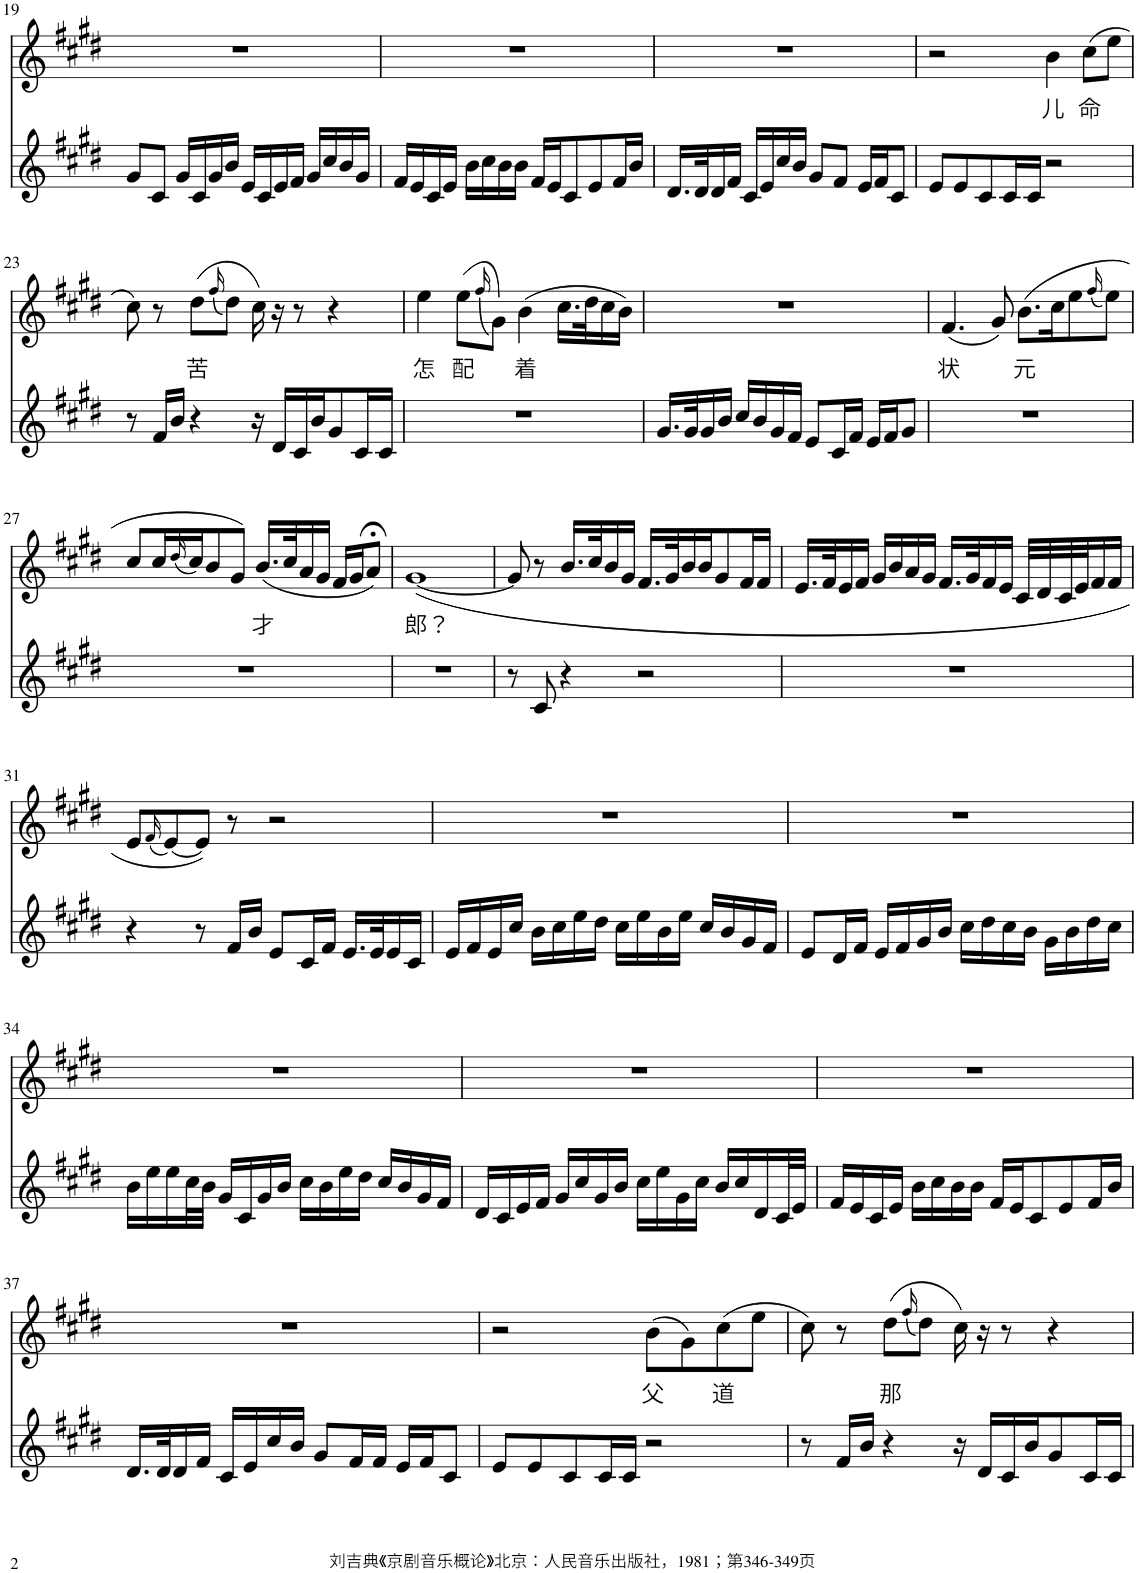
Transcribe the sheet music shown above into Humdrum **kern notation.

**kern	**kern	**text
*part2	*part1	*part1
*staff2	*staff1	*staff1
*I"Piano	*I"Piano	*
*I'Pno	*I'Pno	*
!!LO:PB:g=z
*clefG2	*clefG2	*
*k[f#c#g#d#]	*k[f#c#g#d#]	*
*M2/2	*M2/2	*
*met(c|)	*met(c|)	*
=19	=19	=19
8g#/L	1r	.
8c#/J	.	.
16g#/LL	.	.
16c#/	.	.
16g#/	.	.
16b/JJ	.	.
16e/LL	.	.
16c#/	.	.
16e/	.	.
16f#/JJ	.	.
16g#/LL	.	.
16cc#/	.	.
16b/	.	.
16g#/JJ	.	.
=20	=20	=20
16f#/LL	1r	.
16e/	.	.
16c#/	.	.
16e/JJ	.	.
16b\LL	.	.
16cc#\	.	.
16b\	.	.
16b\JJ	.	.
16f#/LL	.	.
16e/J	.	.
8c#/	.	.
8e/	.	.
16f#/L	.	.
16b/JJ	.	.
=21	=21	=21
16.d#/LL	1r	.
32d#/K	.	.
16d#/	.	.
16f#/JJ	.	.
16c#/LL	.	.
16e/	.	.
16cc#/	.	.
16b/JJ	.	.
8g#/L	.	.
8f#/J	.	.
16e/LL	.	.
16f#/J	.	.
8c#/J	.	.
=22	=22	=22
8e/L	2r	.
8e/	.	.
8c#/	.	.
16c#/L	.	.
16c#/JJ	.	.
!	!	!LO:LY:b
2r	4b\	儿
!	!	!LO:LY:b
.	(8cc#\L	命
.	8ee\J	.
!!LO:LB:g=z
=23	=23	=23
8r	8cc#\)	.
16f#/LL	8r	.
16b/JJ	.	.
!	!	!LO:LY:b
4r	(8dd#\L	苦
.	(16qff#/	.
.	8dd#\J)	.
16r	16cc#\)	.
16d#/LL	16r	.
16c#/	8r	.
16b/J	.	.
8g#/	4r	.
16c#/L	.	.
16c#/JJ	.	.
=24	=24	=24
!	!	!LO:LY:b
1r	4ee\	怎
!	!	!LO:LY:b
.	(8ee\L	配
.	(16qff#/	.
.	8g#\J))	.
!	!	!LO:LY:b
.	(4b\	着
.	16.cc#\LL	.
.	32dd#\K	.
.	16cc#\	.
.	16b\JJ)	.
=25	=25	=25
16.g#/LL	1r	.
32g#/K	.	.
16g#/	.	.
16b/JJ	.	.
16cc#/LL	.	.
16b/	.	.
16g#/	.	.
16f#/JJ	.	.
8e/L	.	.
16c#/L	.	.
16f#/JJ	.	.
16e/LL	.	.
16f#/J	.	.
8g#/J	.	.
=26	=26	=26
!	!	!LO:LY:b
1r	(4.f#/	状
.	8g#/)	.
!	!	!LO:LY:b
.	(8.b\L	元
.	16cc#\K	.
.	8ee\	.
.	(16qff#/	.
.	8ee\J)	.
!!LO:LB:g=z
=27	=27	=27
1r	8cc#/L	.
.	16cc#/L	.
.	(16qdd#/	.
.	16cc#/J)	.
.	8b/	.
.	8g#/J)	.
!	!	!LO:LY:b
.	(16.b/LL	才
.	32cc#/K	.
.	16a/	.
.	16g#/JJ	.
.	16f#/LL	.
.	16g#/J	.
.	8a;</J)	.
=28	=28	=28
!	!	!LO:LY:b
1r	([1g#	郎？
=29	=29	=29
8r	8g#/]	.
8c#/	8r	.
4r	16.b/LL	.
.	32cc#/K	.
.	16b/	.
.	16g#/JJ	.
2r	16.f#/LL	.
.	32g#/K	.
.	16b/	.
.	16b/J	.
.	8g#/	.
.	16f#/L	.
.	16f#/JJ	.
=30	=30	=30
1r	16.e/LL	.
.	32f#/K	.
.	16e/	.
.	16f#/JJ	.
.	16g#/LL	.
.	16b/	.
.	16a/	.
.	16g#/JJ	.
.	16.f#/LL	.
.	32g#/K	.
.	16f#/	.
.	16e/JJ	.
.	32c#/LLL	.
.	32d#/	.
.	32c#/	.
.	32e/J	.
.	16f#/	.
.	16f#/JJ	.
!!LO:LB:g=z
=31	=31	=31
4r	8e/L	.
.	(16qf#/	.
.	[8e/)	.
8r	8e/J])	.
16f#/LL	8r	.
16b/JJ	.	.
8e/L	2r	.
16c#/L	.	.
16f#/JJ	.	.
16.e/LL	.	.
32e/K	.	.
16e/	.	.
16c#/JJ	.	.
=32	=32	=32
16e/LL	1r	.
16f#/	.	.
16e/	.	.
16cc#/JJ	.	.
16b\LL	.	.
16cc#\	.	.
16ee\	.	.
16dd#\JJ	.	.
16cc#\LL	.	.
16ee\	.	.
16b\	.	.
16ee\JJ	.	.
16cc#/LL	.	.
16b/	.	.
16g#/	.	.
16f#/JJ	.	.
=33	=33	=33
8e/L	1r	.
16d#/L	.	.
16f#/JJ	.	.
16e/LL	.	.
16f#/	.	.
16g#/	.	.
16b/JJ	.	.
16cc#\LL	.	.
16dd#\	.	.
16cc#\	.	.
16b\JJ	.	.
16g#\LL	.	.
16b\	.	.
16dd#\	.	.
16cc#\JJ	.	.
!!LO:LB:g=z
=34	=34	=34
16b\LL	1r	.
16ee\	.	.
16ee\	.	.
32cc#\L	.	.
32b\JJJ	.	.
16g#/LL	.	.
16c#/	.	.
16g#/	.	.
16b/JJ	.	.
16cc#\LL	.	.
16b\	.	.
16ee\	.	.
16dd#\JJ	.	.
16cc#/LL	.	.
16b/	.	.
16g#/	.	.
16f#/JJ	.	.
=35	=35	=35
16d#/LL	1r	.
16c#/	.	.
16e/	.	.
16f#/JJ	.	.
16g#/LL	.	.
16cc#/	.	.
16g#/	.	.
16b/JJ	.	.
16cc#\LL	.	.
16ee\	.	.
16g#\	.	.
16cc#\JJ	.	.
16b/LL	.	.
16cc#/	.	.
16d#/	.	.
32c#/L	.	.
32e/JJJ	.	.
=36	=36	=36
16f#/LL	1r	.
16e/	.	.
16c#/	.	.
16e/JJ	.	.
16b\LL	.	.
16cc#\	.	.
16b\	.	.
16b\JJ	.	.
16f#/LL	.	.
16e/J	.	.
8c#/	.	.
8e/	.	.
16f#/L	.	.
16b/JJ	.	.
!!LO:LB:g=z
=37	=37	=37
16.d#/LL	1r	.
32d#/K	.	.
16d#/	.	.
16f#/JJ	.	.
16c#/LL	.	.
16e/	.	.
16cc#/	.	.
16b/JJ	.	.
8g#/L	.	.
16f#/L	.	.
16f#/JJ	.	.
16e/LL	.	.
16f#/J	.	.
8c#/J	.	.
=38	=38	=38
8e/L	2r	.
8e/	.	.
8c#/	.	.
16c#/L	.	.
16c#/JJ	.	.
!	!	!LO:LY:b
2r	(8b\L	父
.	8g#\)	.
!	!	!LO:LY:b
.	(8cc#\	道
.	8ee\J	.
=39	=39	=39
8r	8cc#\)	.
16f#/LL	8r	.
16b/JJ	.	.
!	!	!LO:LY:b
4r	(8dd#\L	那
.	(16qff#/	.
.	8dd#\J)	.
16r	16cc#\)	.
16d#/LL	16r	.
16c#/	8r	.
16b/J	.	.
8g#/	4r	.
16c#/L	.	.
16c#/JJ	.	.
=	=	=
*-	*-	*-
